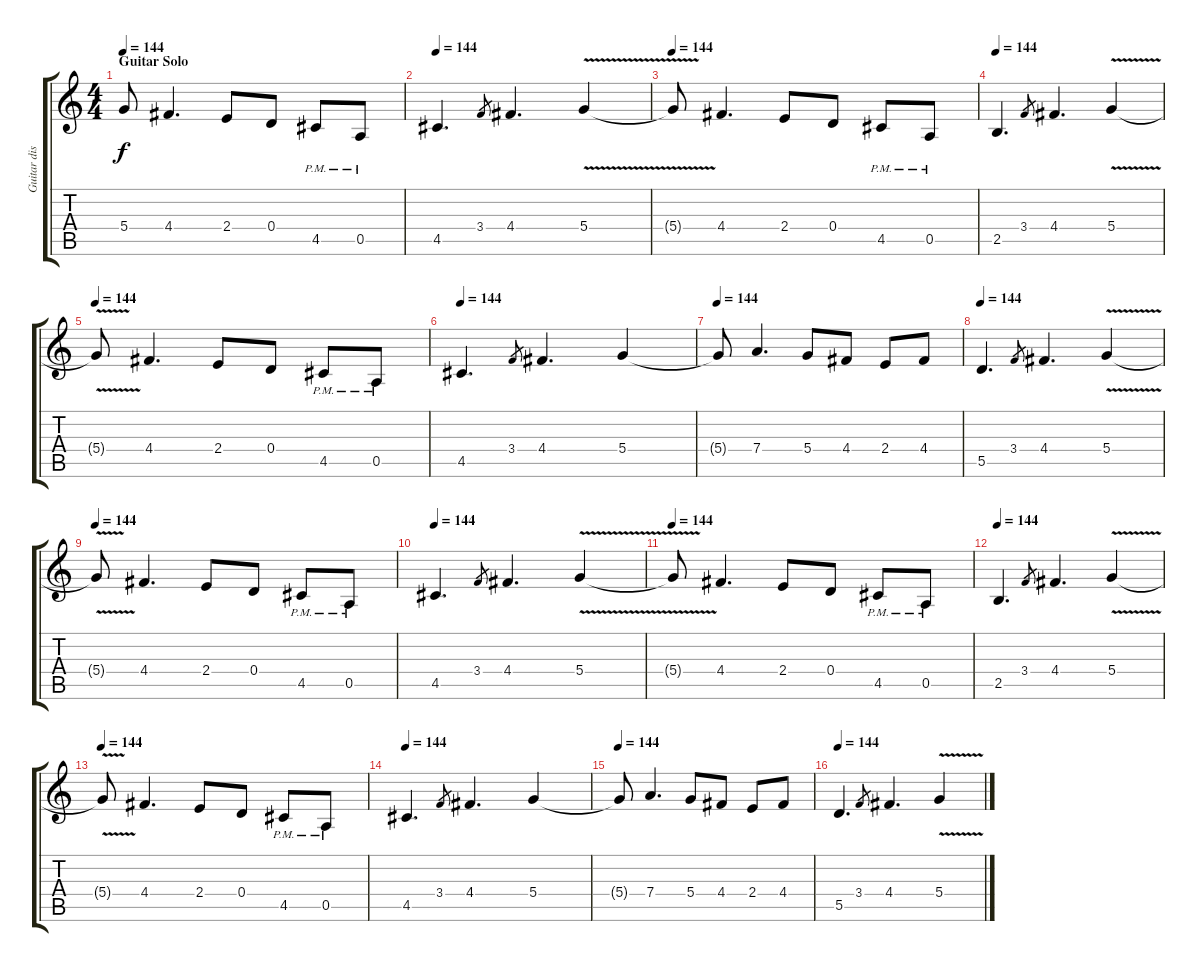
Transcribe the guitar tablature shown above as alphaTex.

\track ("Guitar distortion 3" "Guitar dis") {instrument distortionguitar}
\staff {score tabs}
\tuning (E4 B3 G3 D3 A2 E2) {hide}
\ts (4 4)
\section ("" "Guitar Solo")
\tempo 144
\clef g2
\ks c
5.4{t}.8{dy f} 4.4.4{d} 2.4.8 0.4.8 4.5{pm}.8 0.5{pm}.8 |
\tempo 144
4.5.4{d} 3.4.8{gr} 4.4.4{d} 5.4{v}.4 |
\tempo 144
5.4{t}.8 4.4.4{d} 2.4.8 0.4.8 4.5{pm}.8 0.5{pm}.8 |
\tempo 144
2.5.4{d} 3.4.8{gr} 4.4.4{d} 5.4{v}.4 |
\tempo 144
5.4{t}.8 4.4.4{d} 2.4.8 0.4.8 4.5{pm}.8 0.5{pm}.8 |
\tempo 144
4.5.4{d} 3.4.8{gr} 4.4.4{d} 5.4.4 |
\tempo 144
5.4{t}.8 7.4.4{d} 5.4.8 4.4.8 2.4.8 4.4.8 |
\tempo 144
5.5.4{d} 3.4.8{gr} 4.4.4{d} 5.4{v}.4 |
\tempo 144
5.4{t}.8 4.4.4{d} 2.4.8 0.4.8 4.5{pm}.8 0.5{pm}.8 |
\tempo 144
4.5.4{d} 3.4.8{gr} 4.4.4{d} 5.4{v}.4 |
\tempo 144
5.4{t}.8 4.4.4{d} 2.4.8 0.4.8 4.5{pm}.8 0.5{pm}.8 |
\tempo 144
2.5.4{d} 3.4.8{gr} 4.4.4{d} 5.4{v}.4 |
\tempo 144
5.4{t}.8 4.4.4{d} 2.4.8 0.4.8 4.5{pm}.8 0.5{pm}.8 |
\tempo 144
4.5.4{d} 3.4.8{gr} 4.4.4{d} 5.4.4 |
\tempo 144
5.4{t}.8 7.4.4{d} 5.4.8 4.4.8 2.4.8 4.4.8 |
\tempo 144
5.5.4{d} 3.4.8{gr} 4.4.4{d} 5.4{v}.4
